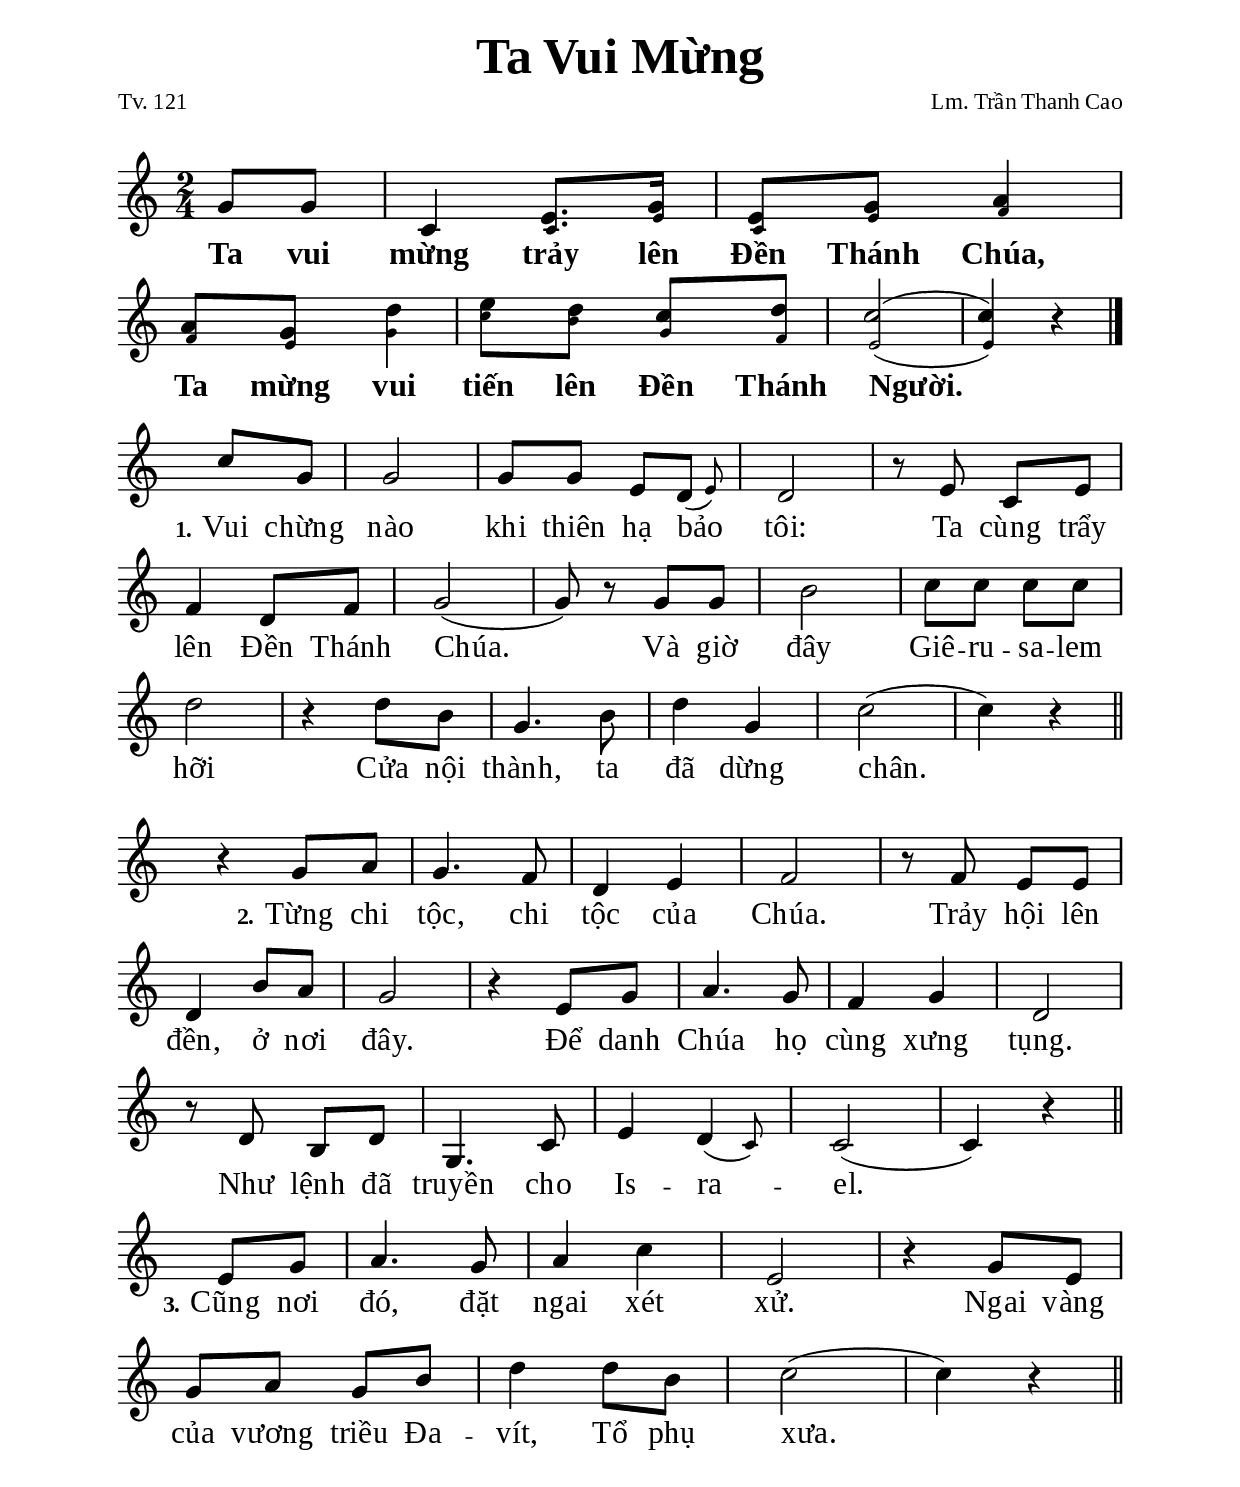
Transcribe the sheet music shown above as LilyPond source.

% Cài đặt chung
\version "2.20.0"
\include "english.ly"

\header {
  title = \markup { \fontsize #3 "Ta Vui Mừng" }
  poet = "Tv. 121"
  composer = "Lm. Trần Thanh Cao"
  arranger = " "
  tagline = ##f
}

\paper {
  #(set-paper-size "a4")
  top-margin = 10\mm
  bottom-margin = 10\mm
  left-margin = 20\mm
  right-margin = 20\mm
  indent = #0
  #(define fonts
    (make-pango-font-tree
      "Liberation Serif"
      "Liberation Serif"
      "Liberation Serif"
      (/ 20 20)))
  page-count = #1
}

% Nhạc điệp khúc
nhacDiepKhuc = \relative c'' {
  \partial 4 g8 g |
  c,4
  <<
    {
      e8. g16 |
      e8 g a4 |
      a8 g d'4 |
      e8 d c d |
      c2 ^( |
      c4 r
    }
    {
      \tweak font-size -2 c,8. \tweak font-size -2 e16 |
      \tweak font-size -2 c8 \tweak font-size -2 e \tweak font-size -2 f4 |
      \tweak font-size -2 f8 \tweak font-size -2 e \tweak font-size -2 g4 |
      \tweak font-size -2 c8 \tweak font-size -2 b \tweak font-size -2 g \tweak font-size -2 f |
      \tweak font-size -2 e2 _( |
      \tweak font-size -2 e4) r
    }
  >>
  \bar "|."
}

% Nhạc phiên khúc
nhacPhienKhucMot = \relative c'' {
  \partial 4 c8 g |
  g2 |
  g8 g e \afterGrace d (e8) |
  d2 |
  r8 e c e |
  f4 d8 f |
  g2 ( |
  g8) r g g |
  b2 |
  c8 c c c |
  d2 |
  r4 d8 b |
  g4. b8 |
  d4 g, |
  c2 ( |
  c4) r \bar "||"
}

nhacPhienKhucHai = \relative c'' {
  r4 g8 a |
  g4. f8 |
  d4 e |
  f2 |
  r8 f e e |
  d4 b'8 a |
  g2 |
  r4 e8 g |
  a4. g8 |
  f4 g |
  d2 |
  r8 d b d |
  g,4. c8 |
  e4 \afterGrace d (c8) |
  c2 ( |
  c4) r4 \bar "||"
}

nhacPhienKhucBa = \relative c' {
  \partial 4 e8 g |
  a4. g8 |
  a4 c |
  e,2 |
  r4 g8 e |
  g a g b |
  d4 d8 b |
  c2 ( |
  c4) r \bar "||"
}

% Lời điệp khúc
loiDiepKhuc = \lyricmode {
  Ta vui mừng trảy lên Đền Thánh Chúa,
  Ta mừng vui tiến lên Đền Thánh Người.
}

% Lời phiên khúc
loiPhienKhucMot = \lyricmode {
  \set stanza = #"1."
  Vui chừng nào khi thiên hạ bảo tôi:
  Ta cùng trẩy lên Đền Thánh Chúa.
  Và giờ đây Giê -- ru -- sa -- lem hỡi
  Cửa nội thành, ta đã dừng chân.
}

loiPhienKhucHai = \lyricmode {
  \set stanza = #"2."
  Từng chi tộc, chi tộc của Chúa.
  Trảy hội lên đền, ở nơi đây.
  Để danh Chúa họ cùng xưng tụng.
  Như lệnh đã truyền cho Is -- ra -- el.
}

loiPhienKhucBa = \lyricmode {
  \set stanza = #"3."
  Cũng nơi đó, đặt ngai xét xử.
  Ngai vàng của vương triều Đa -- vít, Tổ phụ xưa.
}


% Dàn trang
\score {
  \new ChoirStaff <<
    \new Staff = diepKhuc \with {
        \consists "Merge_rests_engraver"
        \magnifyStaff #(magstep +1)
      }
      <<
      \new Voice = beSop {
        \key c \major \time 2/4 \nhacDiepKhuc
      }
    >>
    \new Lyrics \lyricsto beSop \loiDiepKhuc
  >>
  \layout {
    \override Lyrics.LyricText.font-series = #'bold
    \override Lyrics.LyricText.font-size = #+3
    \override Lyrics.LyricSpace.minimum-distance = #4.0
    \override Score.BarNumber.break-visibility = ##(#f #f #f)
    \override Score.SpacingSpanner.uniform-stretching = ##t
  }
}

\score {
  \new ChoirStaff <<
    \new Staff = phienKhuc \with {
        \magnifyStaff #(magstep +1)
      }
      <<
      \new Voice = beSop {
        \key c \major \time 2/4 \nhacPhienKhucMot
      }
    >>
    \new Lyrics \lyricsto beSop \loiPhienKhucMot
  >>
  \layout {
    \override Staff.TimeSignature.transparent = ##t
    \override Lyrics.LyricText.font-size = #+3
    \override Lyrics.LyricSpace.minimum-distance = #1.5
    \override Score.BarNumber.break-visibility = ##(#f #f #f)
    \override Score.SpacingSpanner.uniform-stretching = ##t
  }
}

\score {
  \new ChoirStaff <<
    \new Staff = phienKhuc \with {
        \magnifyStaff #(magstep +1)
      }
      <<
      \new Voice = beSop {
        \key c \major \time 2/4 \nhacPhienKhucHai
      }
    >>
    \new Lyrics \lyricsto beSop \loiPhienKhucHai
  >>
  \layout {
    \override Staff.TimeSignature.transparent = ##t
    \override Lyrics.LyricText.font-size = #+3
    \override Lyrics.LyricSpace.minimum-distance = #1.5
    \override Score.BarNumber.break-visibility = ##(#f #f #f)
    \override Score.SpacingSpanner.uniform-stretching = ##t
  }
}

\score {
  \new ChoirStaff <<
    \new Staff = phienKhuc \with {
        \magnifyStaff #(magstep +1)
      }
      <<
      \new Voice = beSop {
        \key c \major \time 2/4 \nhacPhienKhucBa
      }
    >>
    \new Lyrics \lyricsto beSop \loiPhienKhucBa
  >>
  \layout {
    \override Staff.TimeSignature.transparent = ##t
    \override Lyrics.LyricText.font-size = #+3
    \override Lyrics.LyricSpace.minimum-distance = #1.5
    \override Score.BarNumber.break-visibility = ##(#f #f #f)
    \override Score.SpacingSpanner.uniform-stretching = ##t
  }
}
